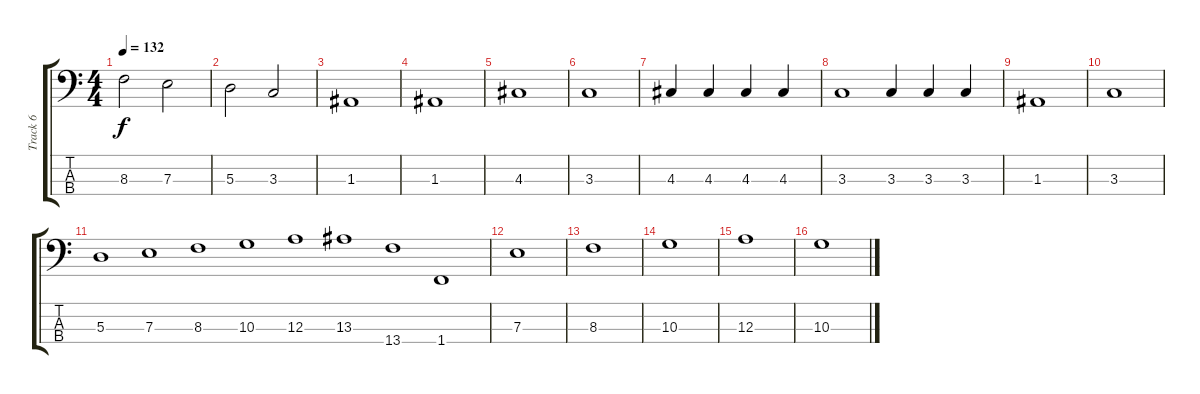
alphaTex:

\track ("Track 6" "Track 6") {instrument electricbassfinger}
\staff {score tabs}
\tuning (G2 D2 A1 E1) {hide}
\ts (4 4)
\tempo 132
\clef f4
\ks c
8.3.2{dy f} 7.3.2 |
5.3.2 3.3.2 |
1.3.1 |
1.3.1 |
4.3.1 |
3.3.1 |
4.3.4 4.3.4 4.3.4 4.3.4 |
3.3.1 3.3.4 3.3.4 3.3.4 |
1.3.1 |
3.3.1 |
5.3.1 7.3.1 8.3.1 10.3.1 12.3.1 13.3.1 13.4.1 1.4.1 |
7.3.1 |
8.3.1 |
10.3.1 |
12.3.1 |
10.3.1
